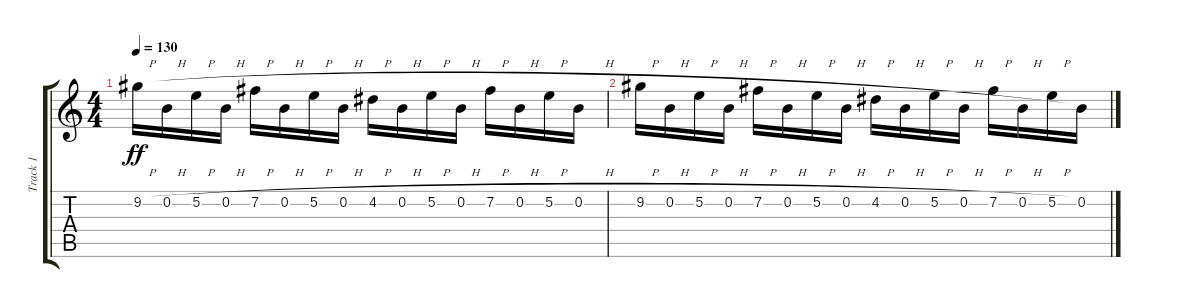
\track ("Track 1" "Track 1") {instrument distortionguitar}
\staff {score tabs}
\tuning (E4 B3 G3 D3 A2 E2) {hide}
\ts (4 4)
\tempo 130
\clef g2
\ks c
9.2{h}.16{dy ff} 0.2{h}.16 5.2{h}.16 0.2{h}.16 7.2{h}.16 0.2{h}.16 5.2{h}.16 0.2{h}.16 4.2{h}.16 0.2{h}.16 5.2{h}.16 0.2{h}.16 7.2{h}.16 0.2{h}.16 5.2{h}.16 0.2{h}.16 |
9.2{h}.16 0.2{h}.16 5.2{h}.16 0.2{h}.16 7.2{h}.16 0.2{h}.16 5.2{h}.16 0.2{h}.16 4.2{h}.16 0.2{h}.16 5.2{h}.16 0.2{h}.16 7.2{h}.16 0.2{h}.16 5.2{h}.16 0.2.16
